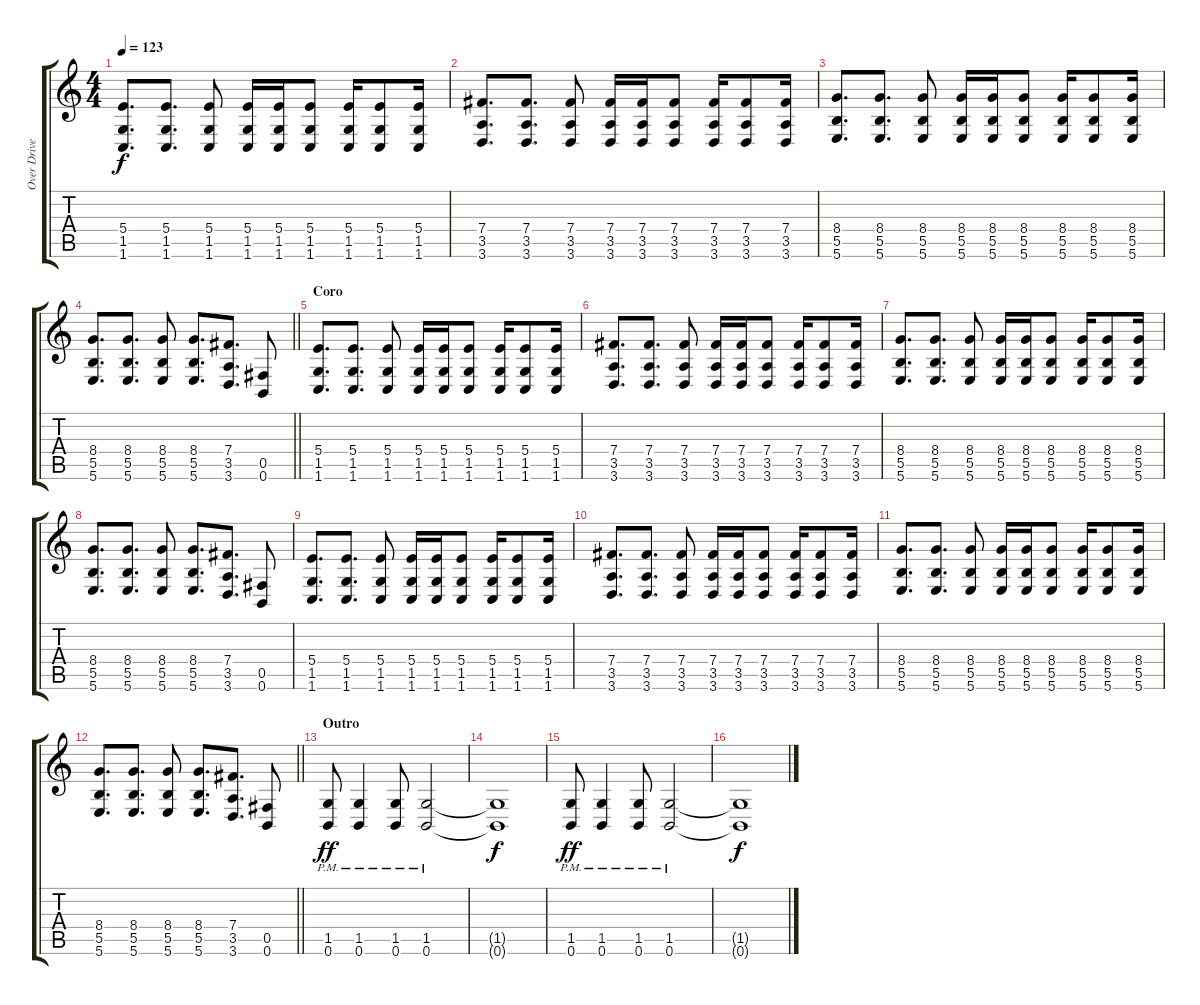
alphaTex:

\track ("Over Driver 1" "Over Drive") {instrument overdrivenguitar}
\staff {score tabs}
\tuning (Db4 Ab3 E3 B2 Gb2 B1) {hide}
\ts (4 4)
\tempo 123
\clef g2
\ks aminor
(5.4 1.5 1.6).8{d dy f} (5.4 1.5 1.6).8{d} (5.4 1.5 1.6).8 (5.4 1.5 1.6).16 (5.4 1.5 1.6).16 (5.4 1.5 1.6).8 (5.4 1.5 1.6).16 (5.4 1.5 1.6).8 (5.4 1.5 1.6).16 |
(7.4 3.5 3.6).8{d} (7.4 3.5 3.6).8{d} (7.4 3.5 3.6).8 (7.4 3.5 3.6).16 (7.4 3.5 3.6).16 (7.4 3.5 3.6).8 (7.4 3.5 3.6).16 (7.4 3.5 3.6).8 (7.4 3.5 3.6).16 |
(8.4 5.5 5.6).8{d} (8.4 5.5 5.6).8{d} (8.4 5.5 5.6).8 (8.4 5.5 5.6).16 (8.4 5.5 5.6).16 (8.4 5.5 5.6).8 (8.4 5.5 5.6).16 (8.4 5.5 5.6).8 (8.4 5.5 5.6).16 |
\barLineRight lightlight
(8.4 5.5 5.6).8{d} (8.4 5.5 5.6).8{d} (8.4 5.5 5.6).8 (8.4 5.5 5.6).8{d} (7.4 3.5 3.6).8{d} (0.5 0.6).8 |
\section ("" "Coro")
(5.4 1.5 1.6).8{d} (5.4 1.5 1.6).8{d} (5.4 1.5 1.6).8 (5.4 1.5 1.6).16 (5.4 1.5 1.6).16 (5.4 1.5 1.6).8 (5.4 1.5 1.6).16 (5.4 1.5 1.6).8 (5.4 1.5 1.6).16 |
(7.4 3.5 3.6).8{d} (7.4 3.5 3.6).8{d} (7.4 3.5 3.6).8 (7.4 3.5 3.6).16 (7.4 3.5 3.6).16 (7.4 3.5 3.6).8 (7.4 3.5 3.6).16 (7.4 3.5 3.6).8 (7.4 3.5 3.6).16 |
(8.4 5.5 5.6).8{d} (8.4 5.5 5.6).8{d} (8.4 5.5 5.6).8 (8.4 5.5 5.6).16 (8.4 5.5 5.6).16 (8.4 5.5 5.6).8 (8.4 5.5 5.6).16 (8.4 5.5 5.6).8 (8.4 5.5 5.6).16 |
(8.4 5.5 5.6).8{d} (8.4 5.5 5.6).8{d} (8.4 5.5 5.6).8 (8.4 5.5 5.6).8{d} (7.4 3.5 3.6).8{d} (0.5 0.6).8 |
(5.4 1.5 1.6).8{d} (5.4 1.5 1.6).8{d} (5.4 1.5 1.6).8 (5.4 1.5 1.6).16 (5.4 1.5 1.6).16 (5.4 1.5 1.6).8 (5.4 1.5 1.6).16 (5.4 1.5 1.6).8 (5.4 1.5 1.6).16 |
(7.4 3.5 3.6).8{d} (7.4 3.5 3.6).8{d} (7.4 3.5 3.6).8 (7.4 3.5 3.6).16 (7.4 3.5 3.6).16 (7.4 3.5 3.6).8 (7.4 3.5 3.6).16 (7.4 3.5 3.6).8 (7.4 3.5 3.6).16 |
(8.4 5.5 5.6).8{d} (8.4 5.5 5.6).8{d} (8.4 5.5 5.6).8 (8.4 5.5 5.6).16 (8.4 5.5 5.6).16 (8.4 5.5 5.6).8 (8.4 5.5 5.6).16 (8.4 5.5 5.6).8 (8.4 5.5 5.6).16 |
\barLineRight lightlight
(8.4 5.5 5.6).8{d} (8.4 5.5 5.6).8{d} (8.4 5.5 5.6).8 (8.4 5.5 5.6).8{d} (7.4 3.5 3.6).8{d} (0.5 0.6).8 |
\section ("" "Outro")
(1.5{pm} 0.6).8{dy ff} (1.5{pm} 0.6).4 (1.5{pm} 0.6).8 (1.5{pm} 0.6).2 |
(1.5{t} 0.6{t}).1{dy f} |
(1.5{pm} 0.6).8{dy ff} (1.5{pm} 0.6).4 (1.5{pm} 0.6).8 (1.5{pm} 0.6).2 |
(1.5{t} 0.6{t}).1{dy f}
